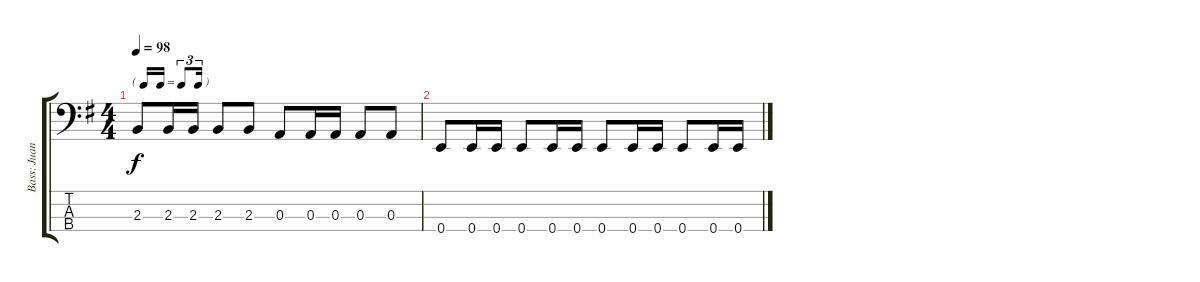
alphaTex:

\track ("Bass: Juan" "Bass: Juan") {instrument electricbassfinger}
\staff {score tabs}
\tuning (G2 D2 A1 E1) {hide}
\ts (4 4)
\tf triplet16th
\tempo 98
\clef f4
\ks g
2.3.8{dy f} 2.3.16 2.3.16 2.3.8 2.3.8 0.3.8 0.3.16 0.3.16 0.3.8 0.3.8 |
0.4.8 0.4.16 0.4.16 0.4.8 0.4.16 0.4.16 0.4.8 0.4.16 0.4.16 0.4.8 0.4.16 0.4.16
